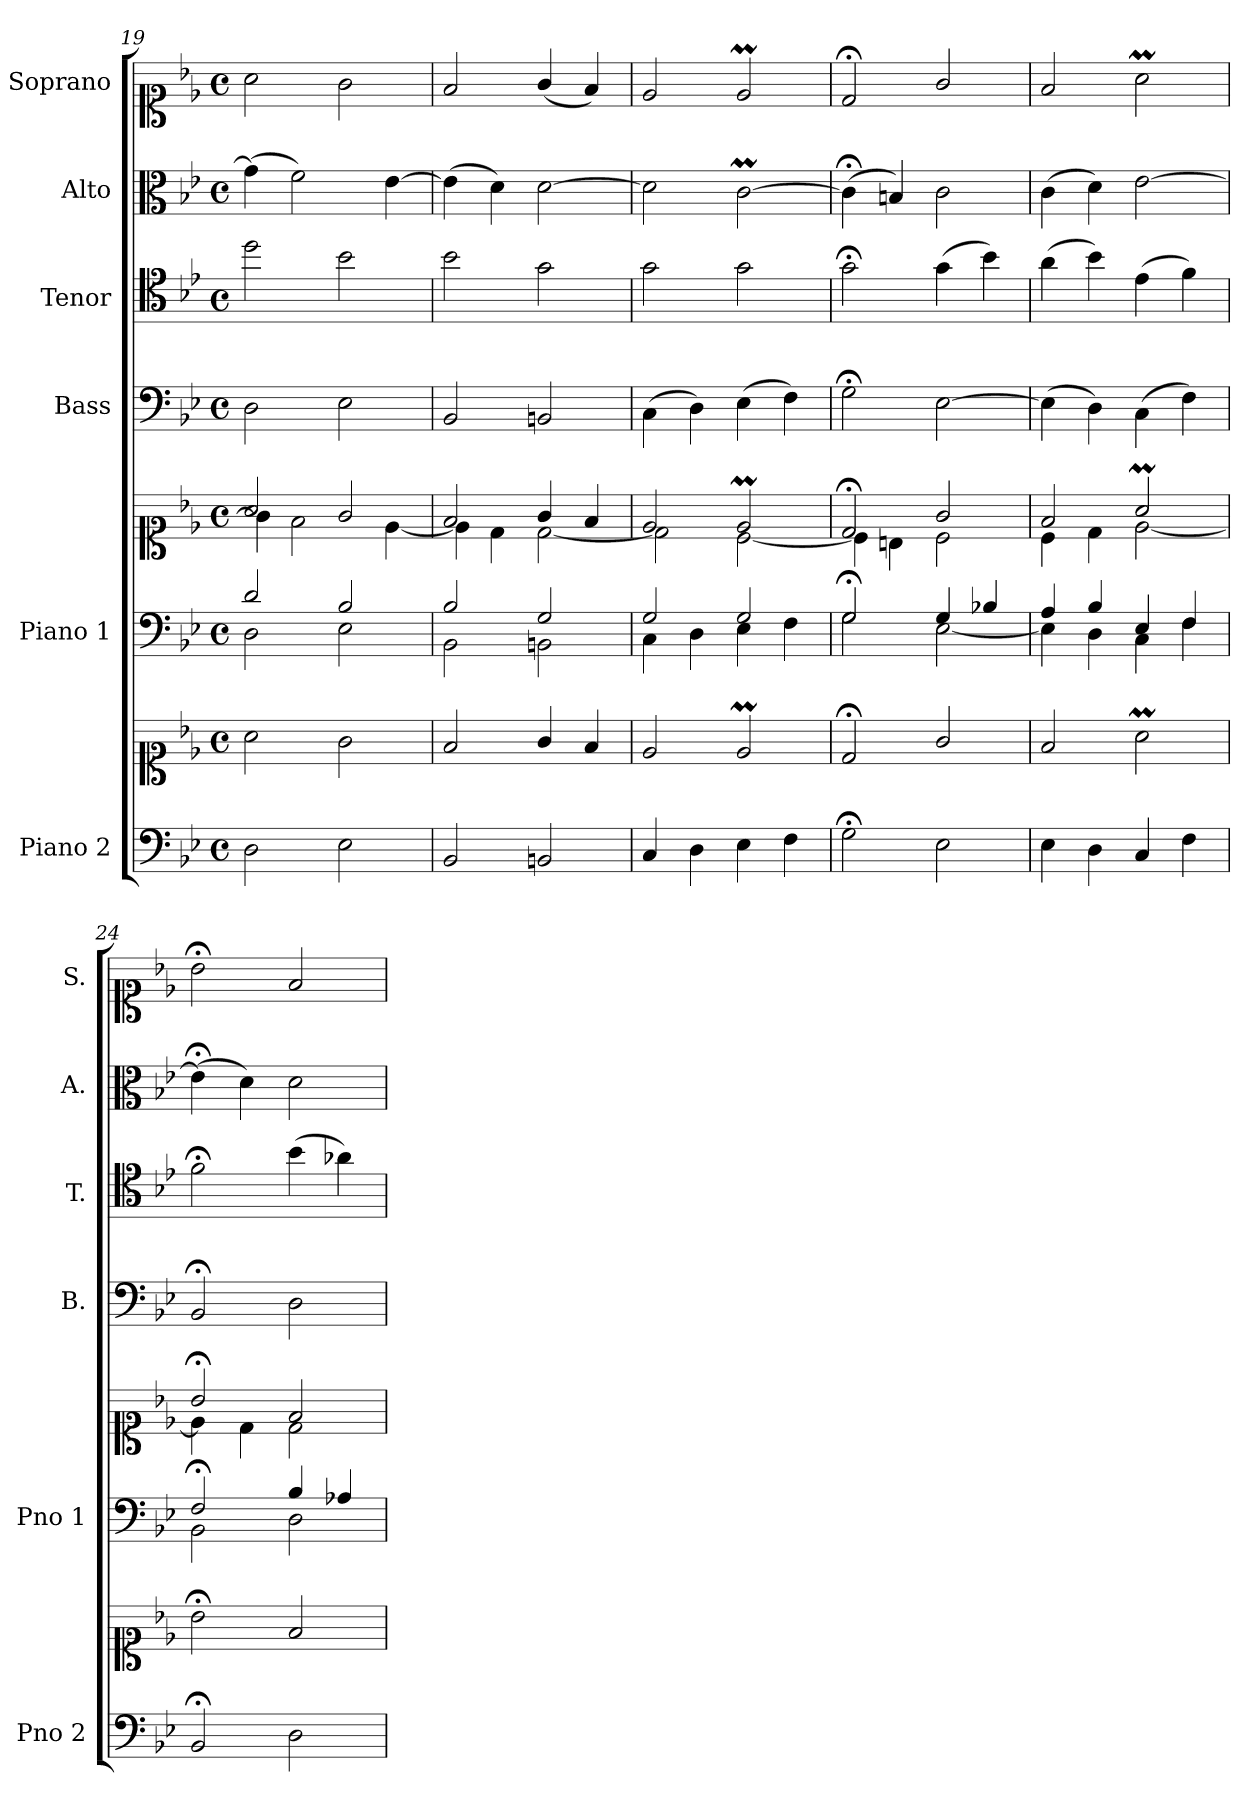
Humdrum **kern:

**kern	**kern	**kern	**kern	**kern	**kern	**kern	**kern
*part6	*part6	*part5	*part5	*part4	*part3	*part2	*part1
*staff8	*staff7	*staff6	*staff5	*staff4	*staff3	*staff2	*staff1
*I"Piano 2	*	*I"Piano 1	*	*I"Bass	*I"Tenor	*I"Alto	*I"Soprano
*I'Pno 2	*	*I'Pno 1	*	*I'B.	*I'T.	*I'A.	*I'S.
*clefF4	*clefC1	*clefF4	*clefC1	*clefF4	*clefC4	*clefC3	*clefC1
*	*	*	*	*	*ITrd7c12	*	*
*k[b-e-]	*k[b-e-]	*k[b-e-]	*k[b-e-]	*k[b-e-]	*k[b-e-]	*k[b-e-]	*k[b-e-]
*B-:	*B-:	*B-:	*B-:	*B-:	*B-:	*B-:	*B-:
*M4/4	*M4/4	*M4/4	*M4/4	*M4/4	*M4/4	*M4/4	*M4/4
*met(c)	*met(c)	*met(c)	*met(c)	*met(c)	*met(c)	*met(c)	*met(c)
=19	=19	=19	=19	=19	=19	=19	=19
*	*	*^	*^	*	*	*	*
2D\	2a\	2d/	2D\	2a/	4g\]	2D\	2d\	(4g\]	2a\
.	.	.	.	.	2f\	.	.	2f\)	.
2E-\	2g\	2B-/	2E-\	2g/	.	2E-\	2B-\	.	2g\
.	.	.	.	.	[<4e-\	.	.	[>4e-\	.
=20	=20	=20	=20	=20	=20	=20	=20	=20	=20
2BB-/	2f/	2B-/	2BB-\	2f/	4e-\]	2BB-/	2B-\	(4e-\]	2f/
.	.	.	.	.	4d\	.	.	4d\)	.
2BBn/	4g/	2G/	2BBn\	4g/	[<2d\	2BBn/	2G\	[>2d\	(4g/
.	4f/	.	.	4f/	.	.	.	.	4f/)
=21	=21	=21	=21	=21	=21	=21	=21	=21	=21
4C/	2e-/	2G/	4C\	2e-/	2d\]	(4C\	2G\	2d\]	2e-/
4D\	.	.	4D\	.	.	4D\)	.	.	.
4E-\	2e-M/	2G/	4E-\	2e-M/	[<2c\	(4E-\	2G\	[2cM\	2e-M/
4F\	.	.	4F\	.	.	4F\)	.	.	.
=22	=22	=22	=22	=22	=22	=22	=22	=22	=22
2G;\	2d;</	2G;/	2G\	2d;</	4c\]	2G;<\	2G;<\	(4c;<\]	2d;</
.	.	.	.	.	4Bn\	.	.	4Bn/)	.
2E-\	2g/	4G/	[<2E-\	2g/	2c\	[>2E-\	(4G\	2c\	2g/
.	.	4B-X/	.	.	.	.	4B-\)	.	.
=23	=23	=23	=23	=23	=23	=23	=23	=23	=23
4E-\	2f/	4A/	4E-\]	2f/	4c\	(4E-\]	(4A\	(4c\	2f/
4D\	.	4B-/	4D\	.	4d\	4D\)	4B-\)	4d\)	.
4C/	2am\	4E-/	4C\	2am/	[<2e-\	(4C\	(4E-\	[>2e-\	2am\
4F\	.	4F/	4F\	.	.	4F\)	4F\)	.	.
=24	=24	=24	=24	=24	=24	=24	=24	=24	=24
2BB-;/	2b-;<\	2F;/	2BB-\	2b-;</	4e-\]	2BB-;</	2F;<\	(4e-;<\]	2b-;<\
.	.	.	.	.	4d\	.	.	4d\)	.
2D\	2f/	4B-/	2D\	2f/	2d\	2D\	(4B-\	2d\	2f/
.	.	4A-X/	.	.	.	.	4A-X\)	.	.
*	*	*v	*v	*	*	*	*	*	*
*	*	*	*v	*v	*	*	*	*
=	=	=	=	=	=	=	=
*-	*-	*-	*-	*-	*-	*-	*-
